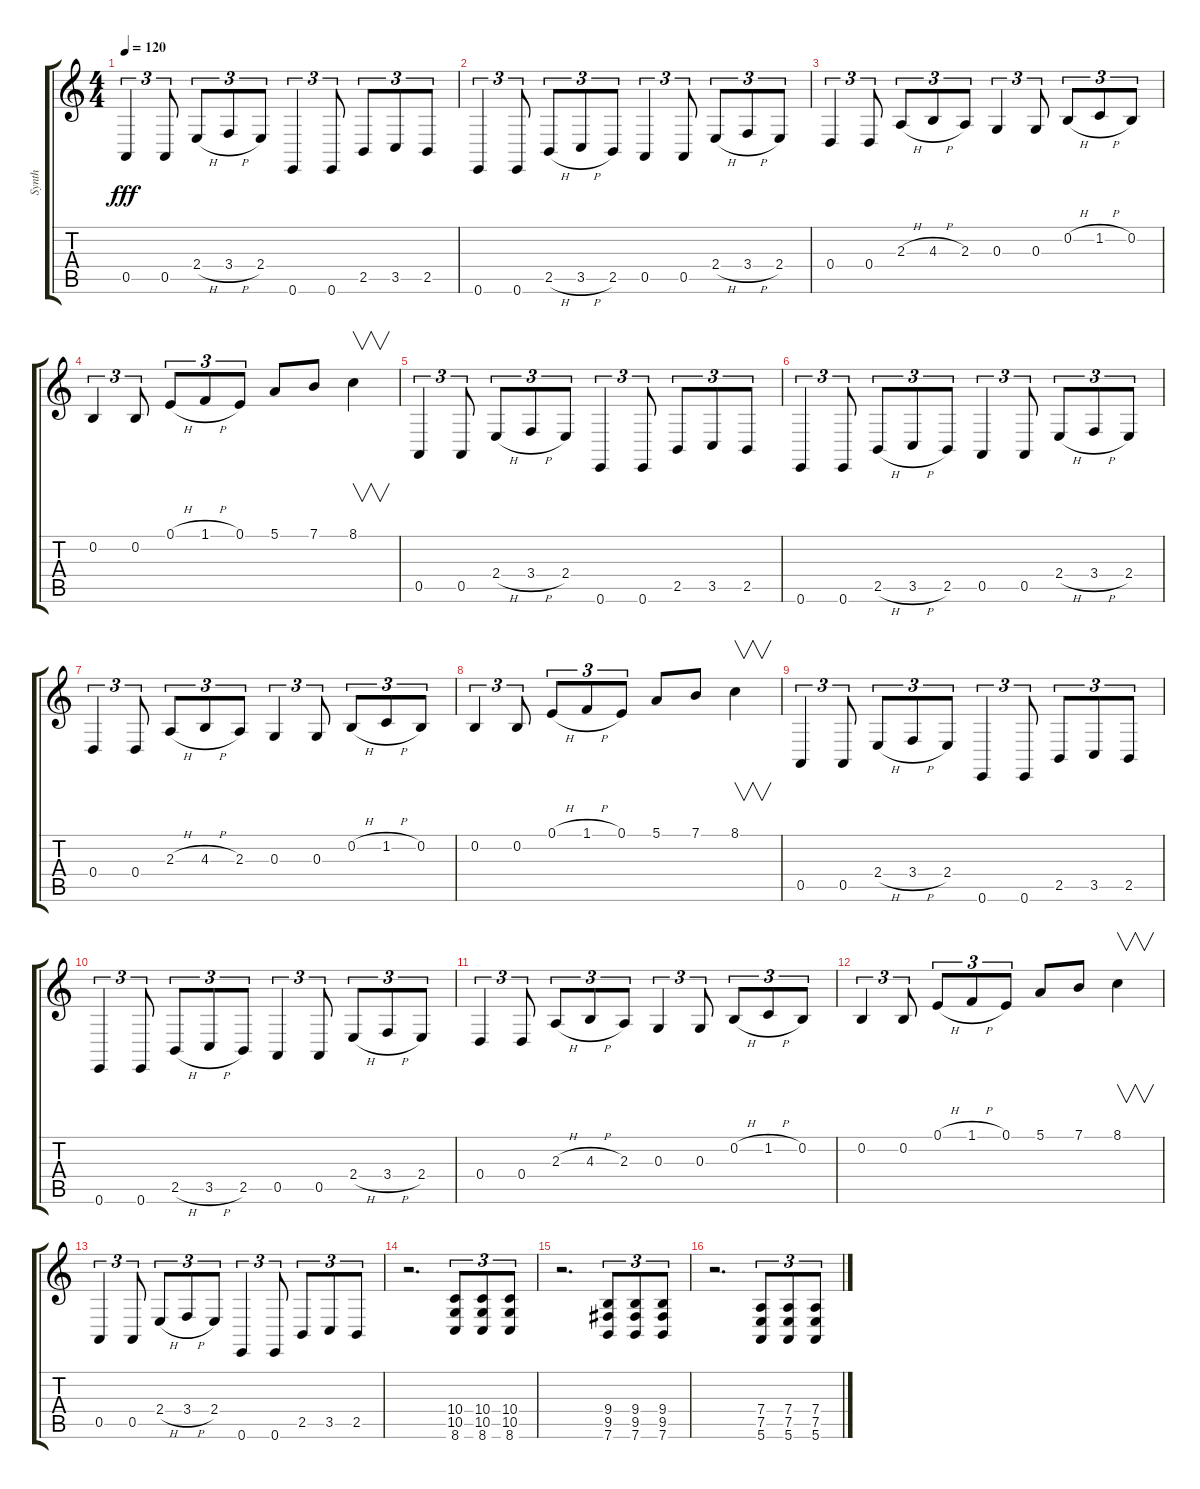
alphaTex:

\track ("Synth" "Synth") {instrument pad3polysynth}
\staff {score tabs}
\tuning (E4 B3 G3 D3 A2 E2) {hide}
\ts (4 4)
\tempo 120
\clef g2
\ks c
0.5.4{tu (3 2) dy fff} 0.5.8{tu (3 2)} 2.4{h}.8{tu (3 2)} 3.4{h}.8{tu (3 2)} 2.4.8{tu (3 2)} 0.6.4{tu (3 2)} 0.6.8{tu (3 2)} 2.5.8{tu (3 2)} 3.5.8{tu (3 2)} 2.5.8{tu (3 2)} |
0.6.4{tu (3 2)} 0.6.8{tu (3 2)} 2.5{h}.8{tu (3 2)} 3.5{h}.8{tu (3 2)} 2.5.8{tu (3 2)} 0.5.4{tu (3 2)} 0.5.8{tu (3 2)} 2.4{h}.8{tu (3 2)} 3.4{h}.8{tu (3 2)} 2.4.8{tu (3 2)} |
0.4.4{tu (3 2)} 0.4.8{tu (3 2)} 2.3{h}.8{tu (3 2)} 4.3{h}.8{tu (3 2)} 2.3.8{tu (3 2)} 0.3.4{tu (3 2)} 0.3.8{tu (3 2)} 0.2{h}.8{tu (3 2)} 1.2{h}.8{tu (3 2)} 0.2.8{tu (3 2)} |
0.2.4{tu (3 2)} 0.2.8{tu (3 2)} 0.1{h}.8{tu (3 2)} 1.1{h}.8{tu (3 2)} 0.1.8{tu (3 2)} 5.1.8 7.1.8 8.1.4{v} |
0.5.4{tu (3 2)} 0.5.8{tu (3 2)} 2.4{h}.8{tu (3 2)} 3.4{h}.8{tu (3 2)} 2.4.8{tu (3 2)} 0.6.4{tu (3 2)} 0.6.8{tu (3 2)} 2.5.8{tu (3 2)} 3.5.8{tu (3 2)} 2.5.8{tu (3 2)} |
0.6.4{tu (3 2)} 0.6.8{tu (3 2)} 2.5{h}.8{tu (3 2)} 3.5{h}.8{tu (3 2)} 2.5.8{tu (3 2)} 0.5.4{tu (3 2)} 0.5.8{tu (3 2)} 2.4{h}.8{tu (3 2)} 3.4{h}.8{tu (3 2)} 2.4.8{tu (3 2)} |
0.4.4{tu (3 2)} 0.4.8{tu (3 2)} 2.3{h}.8{tu (3 2)} 4.3{h}.8{tu (3 2)} 2.3.8{tu (3 2)} 0.3.4{tu (3 2)} 0.3.8{tu (3 2)} 0.2{h}.8{tu (3 2)} 1.2{h}.8{tu (3 2)} 0.2.8{tu (3 2)} |
0.2.4{tu (3 2)} 0.2.8{tu (3 2)} 0.1{h}.8{tu (3 2)} 1.1{h}.8{tu (3 2)} 0.1.8{tu (3 2)} 5.1.8 7.1.8 8.1.4{v} |
0.5.4{tu (3 2)} 0.5.8{tu (3 2)} 2.4{h}.8{tu (3 2)} 3.4{h}.8{tu (3 2)} 2.4.8{tu (3 2)} 0.6.4{tu (3 2)} 0.6.8{tu (3 2)} 2.5.8{tu (3 2)} 3.5.8{tu (3 2)} 2.5.8{tu (3 2)} |
0.6.4{tu (3 2)} 0.6.8{tu (3 2)} 2.5{h}.8{tu (3 2)} 3.5{h}.8{tu (3 2)} 2.5.8{tu (3 2)} 0.5.4{tu (3 2)} 0.5.8{tu (3 2)} 2.4{h}.8{tu (3 2)} 3.4{h}.8{tu (3 2)} 2.4.8{tu (3 2)} |
0.4.4{tu (3 2)} 0.4.8{tu (3 2)} 2.3{h}.8{tu (3 2)} 4.3{h}.8{tu (3 2)} 2.3.8{tu (3 2)} 0.3.4{tu (3 2)} 0.3.8{tu (3 2)} 0.2{h}.8{tu (3 2)} 1.2{h}.8{tu (3 2)} 0.2.8{tu (3 2)} |
0.2.4{tu (3 2)} 0.2.8{tu (3 2)} 0.1{h}.8{tu (3 2)} 1.1{h}.8{tu (3 2)} 0.1.8{tu (3 2)} 5.1.8 7.1.8 8.1.4{v} |
0.5.4{tu (3 2)} 0.5.8{tu (3 2)} 2.4{h}.8{tu (3 2)} 3.4{h}.8{tu (3 2)} 2.4.8{tu (3 2)} 0.6.4{tu (3 2)} 0.6.8{tu (3 2)} 2.5.8{tu (3 2)} 3.5.8{tu (3 2)} 2.5.8{tu (3 2)} |
r.2{d} (10.4 10.5 8.6).8{tu (3 2)} (10.4 10.5 8.6).8{tu (3 2)} (10.4 10.5 8.6).8{tu (3 2)} |
r.2{d} (9.4 9.5 7.6).8{tu (3 2)} (9.4 9.5 7.6).8{tu (3 2)} (9.4 9.5 7.6).8{tu (3 2)} |
r.2{d} (7.4 7.5 5.6).8{tu (3 2)} (7.4 7.5 5.6).8{tu (3 2)} (7.4 7.5 5.6).8{tu (3 2)}
